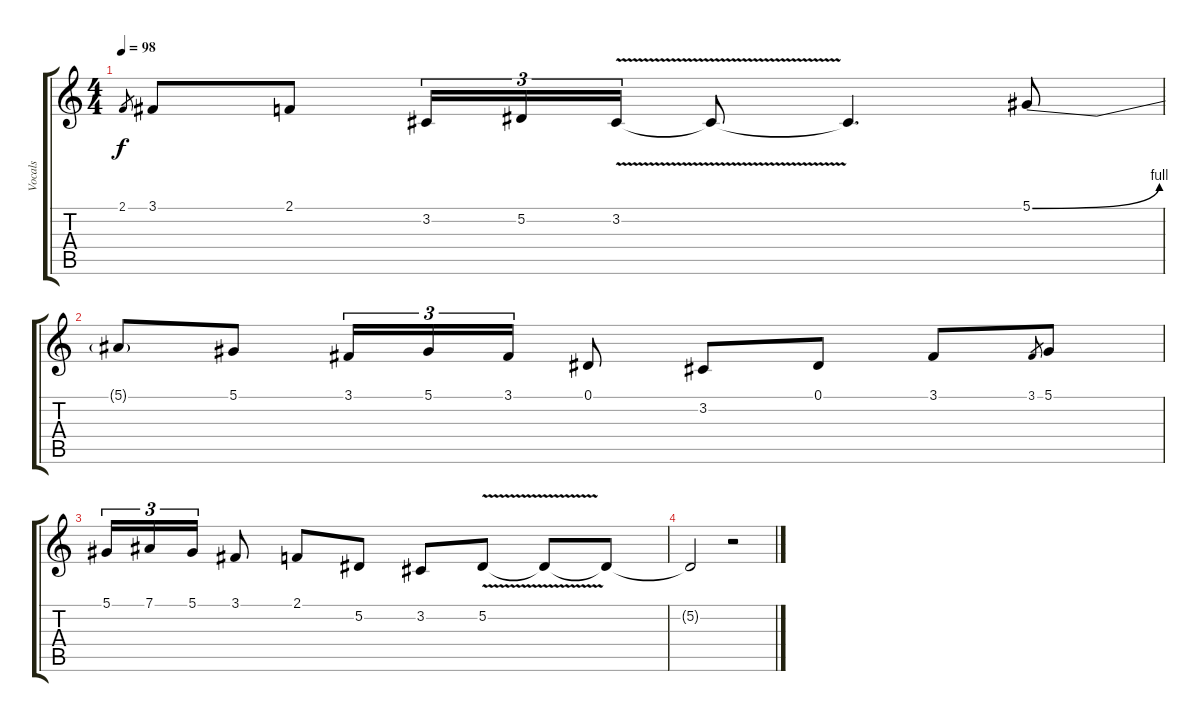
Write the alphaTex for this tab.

\track ("Vocals" "Vocals") {instrument lead2sawtooth}
\staff {score tabs}
\tuning (Eb4 Bb3 Gb3 Db3 Ab2 Eb2) {hide}
\ts (4 4)
\tempo 98
\clef g2
\ks c
2.1.8{gr dy f} 3.1.8 2.1.8 3.2.16{tu (3 2)} 5.2.16{tu (3 2)} 3.2{v}.16{tu (3 2)} 3.2{t}.8 3.2{t}.4{d} 5.1{be (bend 0 0 60 4)}.8 |
5.1{t}.8 5.1.8 3.1.16{tu (3 2)} 5.1.16{tu (3 2)} 3.1.16{tu (3 2)} 0.1.8 3.2.8 0.1.8 3.1.8 3.1.8{gr} 5.1.8 |
5.1.16{tu (3 2)} 7.1.16{tu (3 2)} 5.1.16{tu (3 2)} 3.1.8 2.1.8 5.2.8 3.2.8 5.2{v}.8 5.2{t}.8 5.2{t}.8 |
5.2{t}.2 r.2
